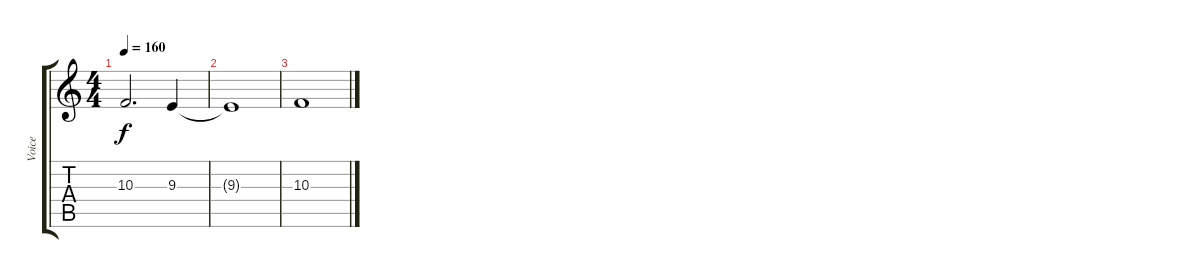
\track ("Voice" "Voice") {instrument panflute}
\staff {score tabs}
\tuning (E4 B3 G3 D3 A2 E2) {hide}
\ts (4 4)
\tempo 160
\clef g2
\ks c
10.3{t}.2{d dy f} 9.3.4 |
9.3{t}.1 |
10.3.1
